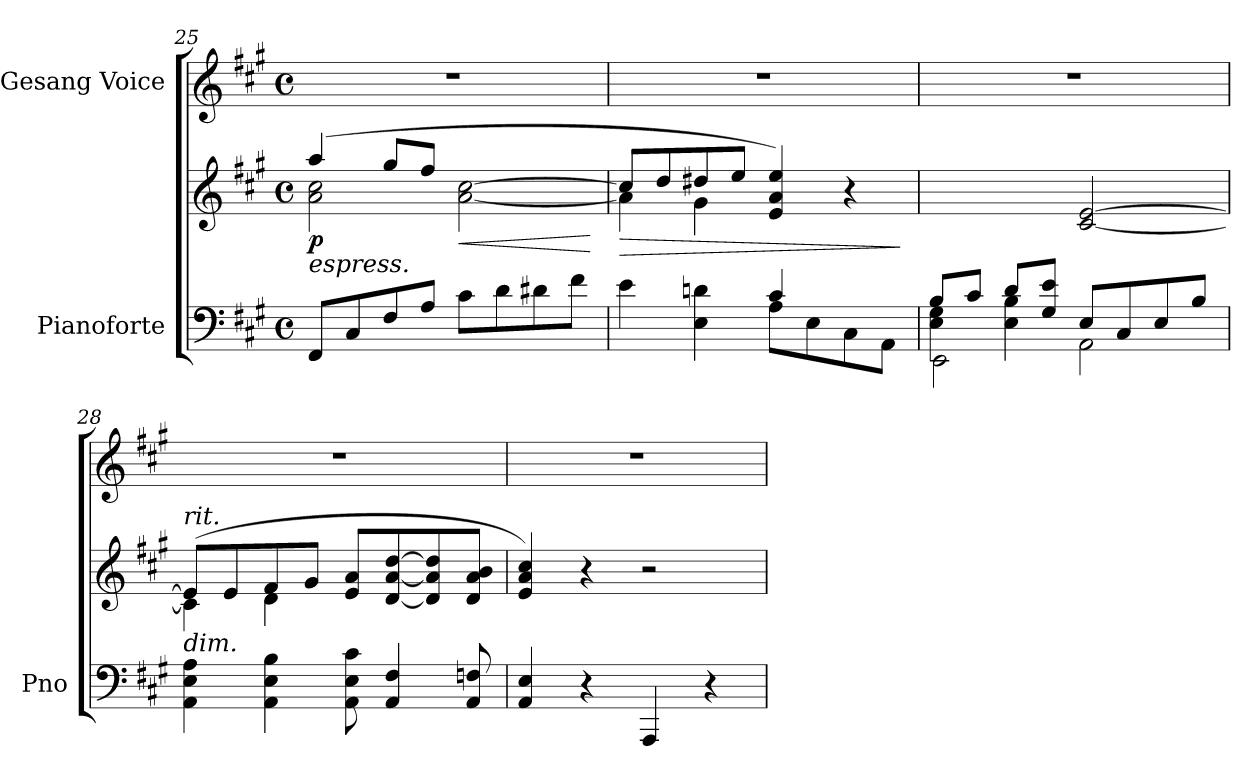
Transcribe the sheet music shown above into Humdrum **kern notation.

**kern	**kern	**dynam	**kern
*part2	*part2	*part2	*part1
*staff3	*staff2	*staff2/3	*staff1
*I"Pianoforte	*	*	*I"Gesang Voice
*I'Pno	*	*	*
!!LO:LB:g=z
*clefF4	*clefG2	*	*clefG2
*k[f#c#g#]	*k[f#c#g#]	*	*k[f#c#g#]
*M4/4	*M4/4	*	*M4/4
*met(c)	*met(c)	*	*met(c)
=25	=25	=25	=25
*	*^	*	*
!	!LO:TX:b:i:t=espress.	!	!	!
!	!	!	!LO:DY:b	!
8FF#/L	(4aa/	2a\ 2cc#\	p	1r
8C#/	.	.	.	.
8F#/	8gg#/L	.	.	.
8A/J	8ff#/J	.	.	.
!	!	!	!LO:HP:b	!
8c#\L	[<2a\ [>2cc#\	2ryy	<	.
8d\	.	.	.	.
8d#X\	.	.	.	.
8f#\J	.	.	.	.
*	*v	*v	*	*
.	.	[	.
=26	=26	=26	=26
*^	*	*	*
!	!	!	!LO:HP:b	!
*	*	*^	*	*
4e\	2ryy	8cc#/L]	4a\]	>	1r
.	.	8dd/	.	.	.
4E\ 4dn\	.	8dd#X/	4g#\	.	.
.	.	8ee/J	.	.	.
4c#/	8A\L	4e/ 4a/ 4ee/)	2ryy	.	.
.	8E\	.	.	.	.
4ryy	8C#\	4r	.	.	.
.	8AA\J	.	.	.	.
*v	*v	*	*	*	*
*	*v	*v	*	*
.	.	]	.
=27	=27	=27	=27
*^	*	*	*
*	*^	*	*	*
(>8B/L	4E\ 4G#\	2EE\	2ryy	.	1r
8c#/J	.	.	.	.	.
8d/L	4E\ 4B\	.	.	.	.
8G#/ 8e/J	.	.	.	.	.
2ryy	8E/L	2AA\	[<2c#/ [2e/)	.	.
.	8C#/	.	.	.	.
.	8E/	.	.	.	.
.	8B/J	.	.	.	.
*	*v	*v	*	*	*
=28	=28	=28	=28	=28
*	*	*^	*	*
!	!	!LO:TX:a:i:t=rit.	!	!	!
!	!	!LO:TX:b:i:t=dim.	!	!	!
*v	*v	*	*	*	*
4AA\ 4E\ 4A\	(8e/L]	4c#\]	.	1r
.	8e/	.	.	.
4AA\ 4E\ 4B\	8f#/	4d\	.	.
.	8g#/J	.	.	.
8AA\ 8E\ 8c#\	8e/ 8a/L	2ryy	.	.
4AA/ 4F#/	[<8d/ [>8a/ [8dd/	.	.	.
.	8d/] 8a/] 8dd/]	.	.	.
8AA/ 8Fn/	8d/ 8a/ 8b/J	.	.	.
*	*v	*v	*	*
!!LO:LB:g=z
=29	=29	=29	=29
4AA/ 4E/	4e/ 4a/ 4cc#/)	.	1r
4r	4r	.	.
4AAA/	2r	.	.
4r	.	.	.
=	=	=	=
*-	*-	*-	*-
